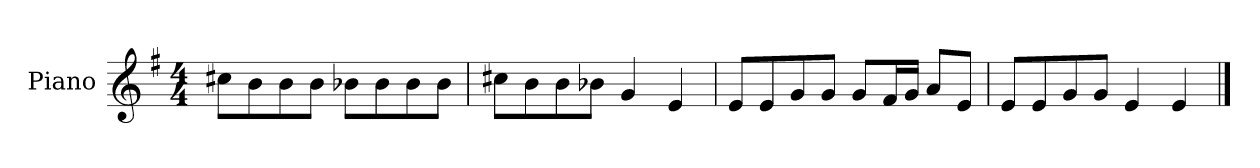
**kern
*part1
*staff1
*I"Piano
*I'P-no
*clefG2
*k[f#]
*M4/4
*MM90
=1
8cc#X\L
8b\
8b\
8b\J
8b-X\L
8b-\
8b-\
8b-\J
=2
8cc#X\L
8b\
8b\
8b-X\J
4g/
4e/
=3
8e/L
8e/
8g/
8g/J
8g/L
16f#/L
16g/JJ
8a/L
8e/J
=4
8e/L
8e/
8g/
8g/J
4e/
4e/
==
*-
